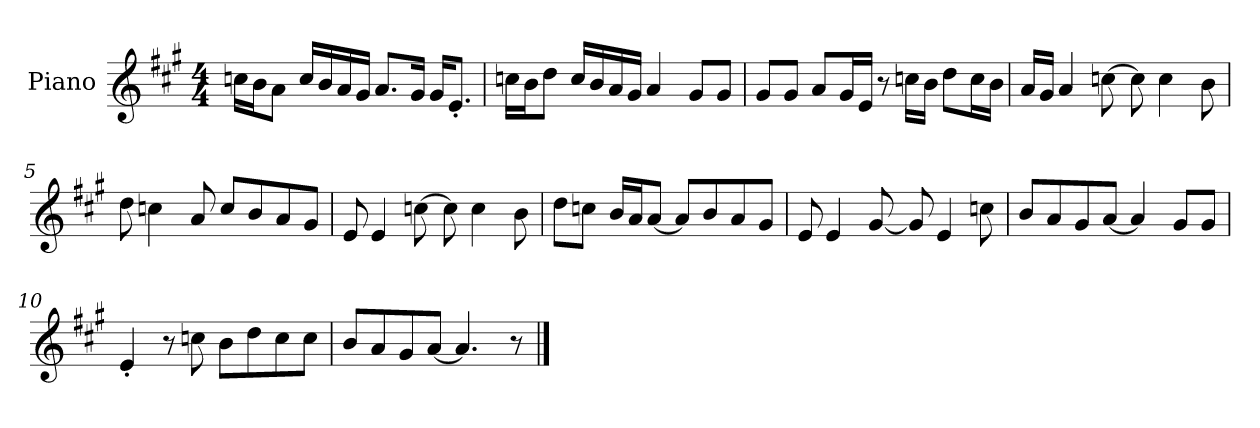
**kern
*part1
*staff1
*I"Piano
*I'P-no
*clefG2
*k[f#c#g#]
*M4/4
*MM90
=1
16ccn\LL
16b\J
8a\J
16cc/LL
16b/
16a/
16g#/JJ
8.a/L
16g#/Jk
16g#/KL
8.e'/J
=2
16ccn\LL
16b\J
8dd\J
16cc/LL
16b/
16a/
16g#/JJ
4a/
8g#/L
8g#/J
=3
8g#/L
8g#/J
8a/L
16g#/L
16e/JJ
8r
16ccn\LL
16b\JJ
8dd\L
16cc\L
16b\JJ
!!LO:LB:g=z
=4
16a/LL
16g#/JJ
4a/
[8ccn\
8cc\]
4cc\
8b\
=5
8dd\
4ccn\
8a/
8cc/L
8b/
8a/
8g#/J
=6
8e/
4e/
[8ccn\
8cc\]
4cc\
8b\
=7
8dd\L
8ccn\J
16b/LL
16a/J
[8a/J
8a/L]
8b/
8a/
8g#/J
=8
8e/
4e/
[8g#/
8g#/]
4e/
8ccn\
!!LO:LB:g=z
=9
8b/L
8a/
8g#/
[8a/J
4a/]
8g#/L
8g#/J
=10
4e'/
8r
8ccn\
8b\L
8dd\
8cc\
8cc\J
=11
8b/L
8a/
8g#/
[8a/J
4.a/]
8r
==
*-
